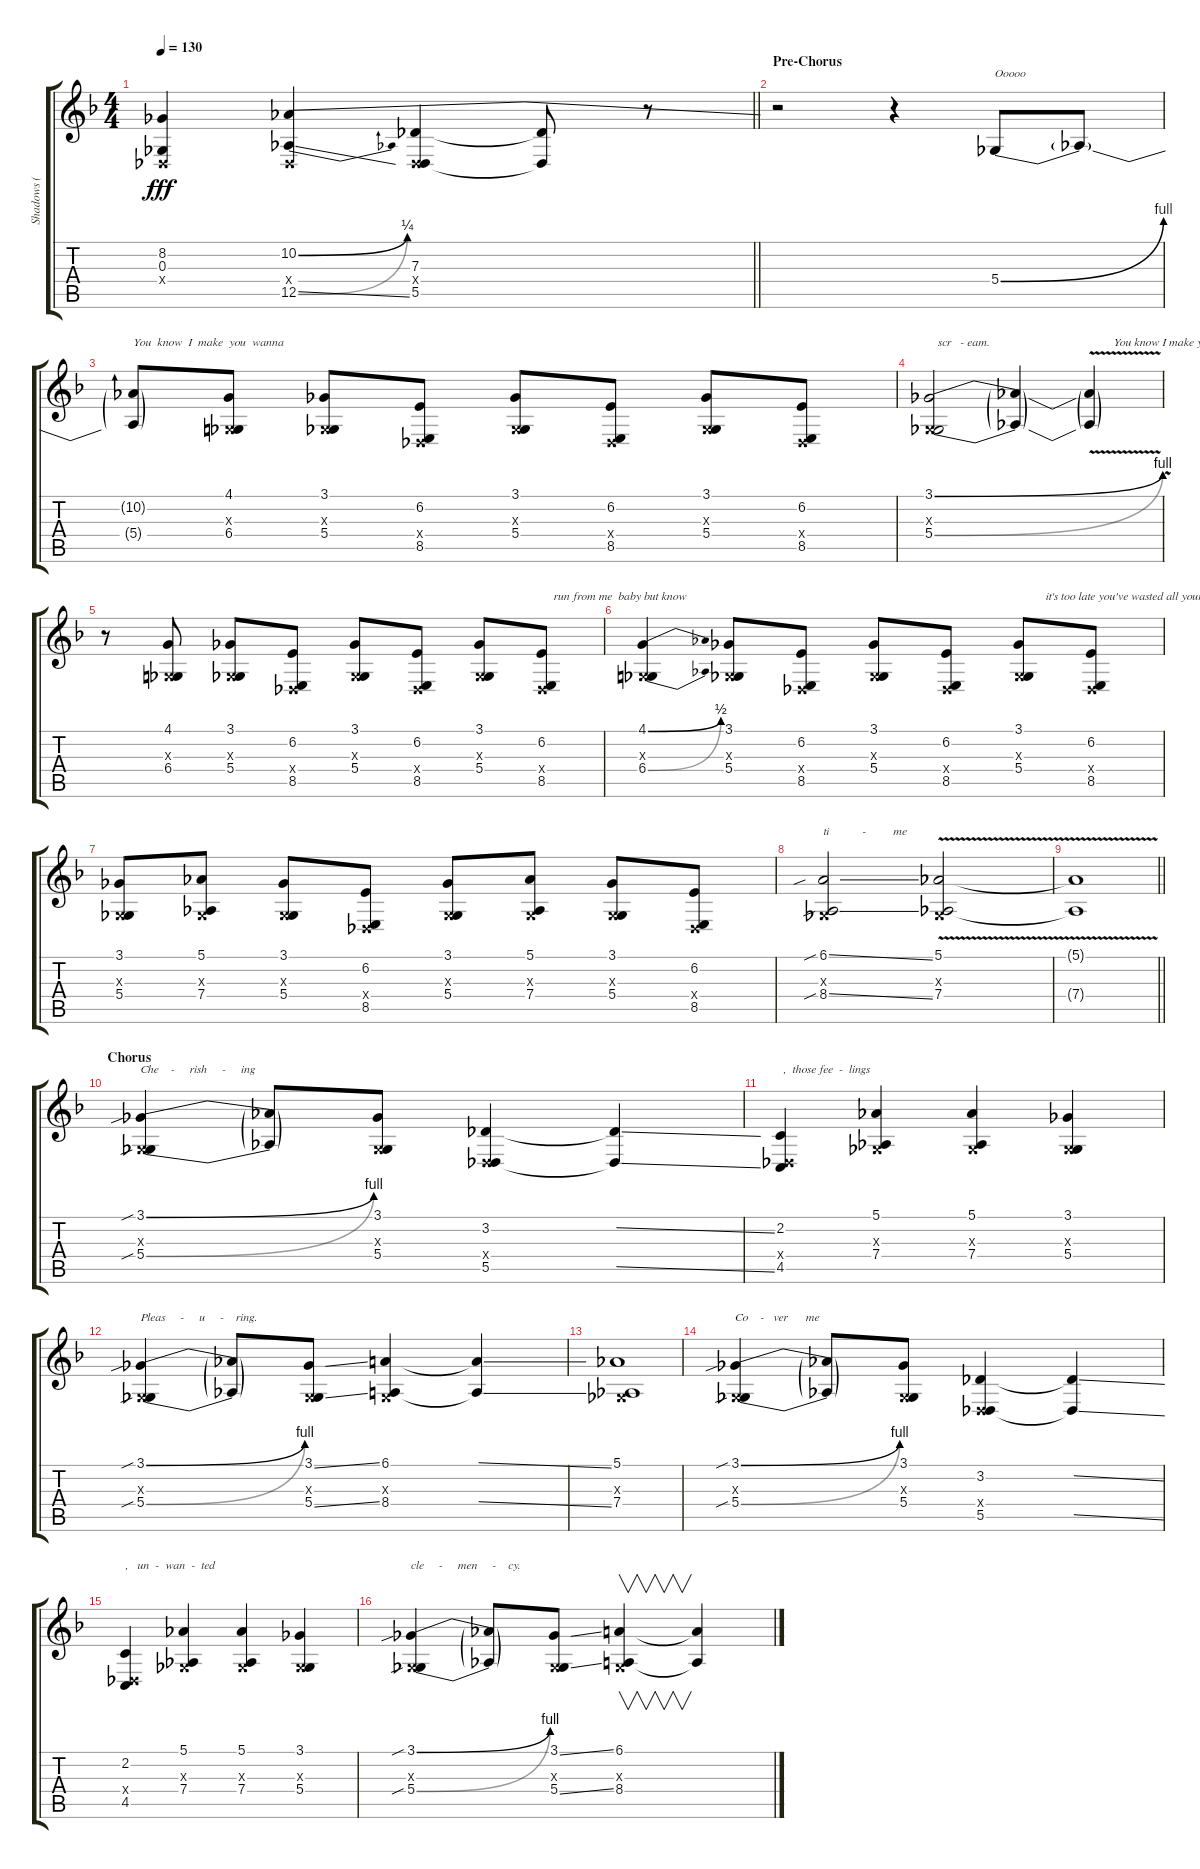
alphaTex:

\track ("Shadows ( Vocals )" "Shadows ( ") {instrument choiraahs}
\staff {score tabs}
\tuning (Eb4 Bb3 Gb3 Db3 Ab2 Db2) {hide}
\ts (4 4)
\tempo 130
\clef g2
\barLineRight lightlight
\ks f
(8.2 0.3 0.4{x}).4{dy fff} (10.2{be (bend 0 0 60 1)} 0.4{x} 12.5{be (bend 0 0 60 1) ss}).4 (7.3 0.4{x} 5.5).4 (7.3{t} 5.5{t}).8 r.8 |
\section ("" "Pre-Chorus")
r.2 r.4 5.4{be (bend 0 0 60 4)}.8{txt "Ooooo"} 5.4{t}.8 |
(10.2{t} 5.4{t}).8{txt "You  know  I  make  you  wanna"} (4.1 0.3{x} 6.4).8 (3.1 0.3{x} 5.4).8 (6.2 0.4{x} 8.5).8 (3.1 0.3{x} 5.4).8 (6.2 0.4{x} 8.5).8 (3.1 0.3{x} 5.4).8 (6.2 0.4{x} 8.5).8 |
(3.1{be (bend 0 0 60 4)} 0.3{x} 5.4{be (bend 0 0 60 4)}).2{txt "   scr   - eam."} (3.1{t} 5.4{t}).4 (3.1{v t} 5.4{v t}).4{txt "        You know I make you wanna"} |
r.8 (4.1 0.3{x} 6.4).8 (3.1 0.3{x} 5.4).8 (6.2 0.4{x} 8.5).8 (3.1 0.3{x} 5.4).8 (6.2 0.4{x} 8.5).8 (3.1 0.3{x} 5.4).8 (6.2 0.4{x} 8.5).8{txt "    run from me  baby but know"} |
(4.1{be (bend 0 0 60 2)} 0.3{x} 6.4{be (bend 0 0 60 2)}).4 (3.1 0.3{x} 5.4).8 (6.2 0.4{x} 8.5).8 (3.1 0.3{x} 5.4).8 (6.2 0.4{x} 8.5).8 (3.1 0.3{x} 5.4).8{txt "         it's too late you've wasted all your"} (6.2 0.4{x} 8.5).8 |
(3.1 0.3{x} 5.4).8 (5.1 0.3{x} 7.4).8 (3.1 0.3{x} 5.4).8 (6.2 0.4{x} 8.5).8 (3.1 0.3{x} 5.4).8 (5.1 0.3{x} 7.4).8 (3.1 0.3{x} 5.4).8 (6.2 0.4{x} 8.5).8 |
(6.1{sib ss} 0.3{x} 8.4{sib ss}).2{txt "ti           -         me"} (5.1{v} 0.3{x} 7.4{v}).2 |
\barLineRight lightlight
(5.1{t} 7.4{t}).1 |
\section ("" "Chorus")
(3.1{be (bend 0 0 60 4) sib} 0.3{x} 5.4{be (bend 0 0 60 4) sib}).4{txt "Che    -     rish     -     ing"} (3.1{t} 5.4{t}).8 (3.1 0.3{x} 5.4).8 (3.2 0.4{x} 5.5).4 (3.2{ss t} 5.5{ss t}).4 |
(2.2 0.4{x} 4.5).4{txt " ,  those fee  -  lings"} (5.1 0.3{x} 7.4).4 (5.1 0.3{x} 7.4).4 (3.1 0.3{x} 5.4).4 |
(3.1{be (bend 0 0 60 4) sib} 0.3{x} 5.4{be (bend 0 0 60 4) sib}).4{txt "Pleas     -     u     -    ring."} (3.1{t} 5.4{t}).8 (3.1{ss} 0.3{x} 5.4{ss}).8 (6.1 0.3{x} 8.4).4 (6.1{ss t} 8.4{ss t}).4 |
(5.1 0.3{x} 7.4).1 |
(3.1{be (bend 0 0 60 4) sib} 0.3{x} 5.4{be (bend 0 0 60 4) sib}).4{txt "Co    -   ver      me"} (3.1{t} 5.4{t}).8 (3.1 0.3{x} 5.4).8 (3.2 0.4{x} 5.5).4 (3.2{ss t} 5.5{ss t}).4 |
(2.2 0.4{x} 4.5).4{txt ",   un  -  wan  -  ted"} (5.1 0.3{x} 7.4).4 (5.1 0.3{x} 7.4).4 (3.1 0.3{x} 5.4).4 |
(3.1{be (bend 0 0 60 4) sib} 0.3{x} 5.4{be (bend 0 0 60 4) sib}).4{txt "cle     -     men     -    cy."} (3.1{t} 5.4{t}).8 (3.1{ss} 0.3{x} 5.4{ss}).8 (6.1 0.3{x} 8.4).4{v} (6.1{ss t} 8.4{ss t}).4
